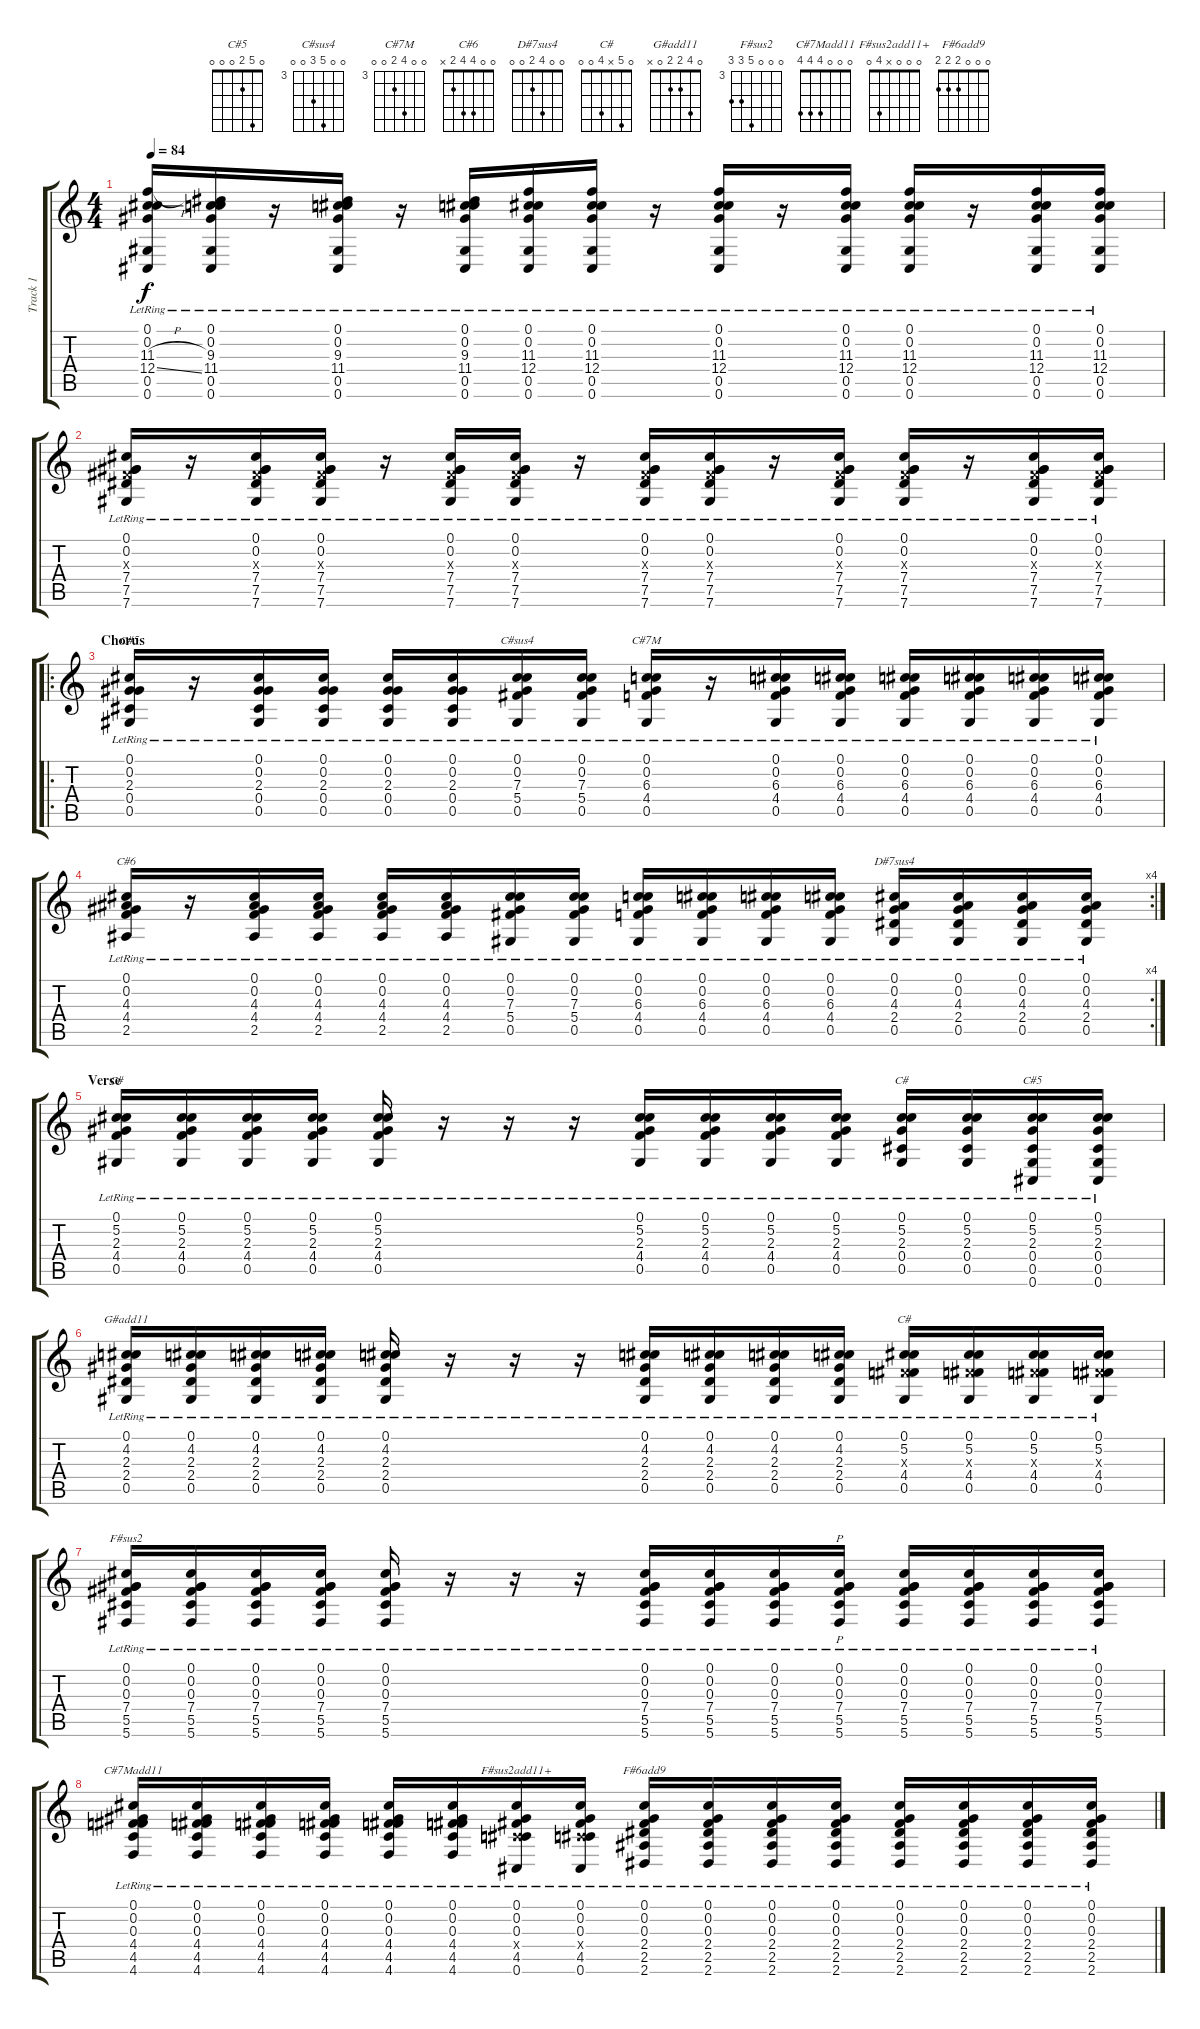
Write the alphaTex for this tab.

\track ("Track 1" "Track 1") {instrument acousticguitarsteel}
\staff {score tabs}
\tuning (Db4 Ab3 Gb3 Db3 Ab2 Db2) {hide}
\chord ("C#5" 0 0 2 0 0 0)
\chord ("C#sus4" 0 0 7 5 0 0) {firstfret 3}
\chord ("C#7M" 0 0 6 4 0 0) {firstfret 3}
\chord ("C#6" 0 0 4 4 2 x)
\chord ("D#7sus4" 0 0 4 2 0 0)
\chord ("C#" 0 5 2 4 0 x)
\chord ("C#" 0 5 2 0 0 x)
\chord ("C#5" 0 5 2 0 0 0)
\chord ("G#add11" 0 4 2 2 0 x)
\chord ("C#" 0 5 x 4 0 0)
\chord ("F#sus2" 0 0 0 7 5 5) {firstfret 3}
\chord ("C#7Madd11" 0 0 0 4 4 4)
\chord ("F#sus2add11+" 0 0 0 x 4 0)
\chord ("F#6add9" 0 0 0 2 2 2)
\ts (4 4)
\tempo 84
\clef g2
\ks c
(0.1{lr} 0.2{lr} 11.3{h} 12.4{ss} 0.5{lr} 0.6{lr}).16{dy f} (0.1{lr} 0.2{lr} 9.3{lr} 11.4{lr} 0.5{lr} 0.6{lr}).16 r.16 (0.1{lr} 0.2{lr} 9.3{lr} 11.4{lr} 0.5{lr} 0.6{lr}).16 r.16 (0.1{lr} 0.2{lr} 9.3{lr} 11.4{lr} 0.5{lr} 0.6{lr}).16 (0.1{lr} 0.2{lr} 11.3{lr} 12.4{lr} 0.5{lr} 0.6{lr}).16 (0.1{lr} 0.2{lr} 11.3{lr} 12.4{lr} 0.5{lr} 0.6{lr}).16 r.16 (0.1{lr} 0.2{lr} 11.3{lr} 12.4{lr} 0.5{lr} 0.6{lr}).16 r.16 (0.1{lr} 0.2{lr} 11.3{lr} 12.4{lr} 0.5{lr} 0.6{lr}).16 (0.1{lr} 0.2{lr} 11.3{lr} 12.4{lr} 0.5{lr} 0.6{lr}).16 r.16 (0.1{lr} 0.2{lr} 11.3{lr} 12.4{lr} 0.5{lr} 0.6{lr}).16 (0.1{lr} 0.2{lr} 11.3{lr} 12.4{lr} 0.5{lr} 0.6{lr}).16 |
(0.1{lr} 0.2{lr} 0.3{x} 7.4{lr} 7.5{lr} 7.6{lr}).16 r.16 (0.1{lr} 0.2{lr} 0.3{x} 7.4{lr} 7.5{lr} 7.6{lr}).16 (0.1{lr} 0.2{lr} 0.3{x} 7.4{lr} 7.5{lr} 7.6{lr}).16 r.16 (0.1{lr} 0.2{lr} 0.3{x} 7.4{lr} 7.5{lr} 7.6{lr}).16 (0.1{lr} 0.2{lr} 0.3{x} 7.4{lr} 7.5{lr} 7.6{lr}).16 r.16 (0.1{lr} 0.2{lr} 0.3{x} 7.4{lr} 7.5{lr} 7.6{lr}).16 (0.1{lr} 0.2{lr} 0.3{x} 7.4{lr} 7.5{lr} 7.6{lr}).16 r.16 (0.1{lr} 0.2{lr} 0.3{x} 7.4{lr} 7.5{lr} 7.6{lr}).16 (0.1{lr} 0.2{lr} 0.3{x} 7.4{lr} 7.5{lr} 7.6{lr}).16 r.16 (0.1{lr} 0.2{lr} 0.3{x} 7.4{lr} 7.5{lr} 7.6{lr}).16 (0.1{lr} 0.2{lr} 0.3{x} 7.4{lr} 7.5{lr} 7.6{lr}).16 |
\ro
\section ("" "Chorus")
(0.1{lr} 0.2{lr} 2.3{lr} 0.4{lr} 0.5{lr}).16{ch "C#5"} r.16 (0.1{lr} 0.2{lr} 2.3{lr} 0.4{lr} 0.5{lr}).16 (0.1{lr} 0.2{lr} 2.3{lr} 0.4{lr} 0.5{lr}).16 (0.1{lr} 0.2{lr} 2.3{lr} 0.4{lr} 0.5{lr}).16 (0.1{lr} 0.2{lr} 2.3{lr} 0.4{lr} 0.5{lr}).16 (0.1{lr} 0.2{lr} 7.3{lr} 5.4{lr} 0.5{lr}).16{ch "C#sus4"} (0.1{lr} 0.2{lr} 7.3{lr} 5.4{lr} 0.5{lr}).16 (0.1{lr} 0.2{lr} 6.3{lr} 4.4{lr} 0.5{lr}).16{ch "C#7M"} r.16 (0.1{lr} 0.2{lr} 6.3{lr} 4.4{lr} 0.5{lr}).16 (0.1{lr} 0.2{lr} 6.3{lr} 4.4{lr} 0.5{lr}).16 (0.1{lr} 0.2{lr} 6.3{lr} 4.4{lr} 0.5{lr}).16 (0.1{lr} 0.2{lr} 6.3{lr} 4.4{lr} 0.5{lr}).16 (0.1{lr} 0.2{lr} 6.3{lr} 4.4{lr} 0.5{lr}).16 (0.1{lr} 0.2{lr} 6.3{lr} 4.4{lr} 0.5{lr}).16 |
\rc 4
(0.1{lr} 0.2{lr} 4.3{lr} 4.4{lr} 2.5{lr}).16{ch "C#6"} r.16 (0.1{lr} 0.2{lr} 4.3{lr} 4.4{lr} 2.5{lr}).16 (0.1{lr} 0.2{lr} 4.3{lr} 4.4{lr} 2.5{lr}).16 (0.1{lr} 0.2{lr} 4.3{lr} 4.4{lr} 2.5{lr}).16 (0.1{lr} 0.2{lr} 4.3{lr} 4.4{lr} 2.5{lr}).16 (0.1{lr} 0.2{lr} 7.3{lr} 5.4{lr} 0.5{lr}).16 (0.1{lr} 0.2{lr} 7.3{lr} 5.4{lr} 0.5{lr}).16 (0.1{lr} 0.2{lr} 6.3{lr} 4.4{lr} 0.5{lr}).16 (0.1{lr} 0.2{lr} 6.3{lr} 4.4{lr} 0.5{lr}).16 (0.1{lr} 0.2{lr} 6.3{lr} 4.4{lr} 0.5{lr}).16 (0.1{lr} 0.2{lr} 6.3{lr} 4.4{lr} 0.5{lr}).16 (0.1{lr} 0.2{lr} 4.3{lr} 2.4{lr} 0.5{lr}).16{ch "D#7sus4"} (0.1{lr} 0.2{lr} 4.3{lr} 2.4{lr} 0.5{lr}).16 (0.1{lr} 0.2{lr} 4.3{lr} 2.4{lr} 0.5{lr}).16 (0.1{lr} 0.2{lr} 4.3{lr} 2.4{lr} 0.5{lr}).16 |
\section ("" "Verse")
(0.1{lr} 5.2{lr} 2.3{lr} 4.4{lr} 0.5{lr}).16{ch "C#"} (0.1{lr} 5.2{lr} 2.3{lr} 4.4{lr} 0.5{lr}).16 (0.1{lr} 5.2{lr} 2.3{lr} 4.4{lr} 0.5{lr}).16 (0.1{lr} 5.2{lr} 2.3{lr} 4.4{lr} 0.5{lr}).16 (0.1{lr} 5.2{lr} 2.3{lr} 4.4{lr} 0.5{lr}).16 r.16 r.16 r.16 (0.1{lr} 5.2{lr} 2.3{lr} 4.4{lr} 0.5{lr}).16 (0.1{lr} 5.2{lr} 2.3{lr} 4.4{lr} 0.5{lr}).16 (0.1{lr} 5.2{lr} 2.3{lr} 4.4{lr} 0.5{lr}).16 (0.1{lr} 5.2{lr} 2.3{lr} 4.4{lr} 0.5{lr}).16 (0.1{lr} 5.2{lr} 2.3{lr} 0.4{lr} 0.5{lr}).16{ch "C#"} (0.1{lr} 5.2{lr} 2.3{lr} 0.4{lr} 0.5{lr}).16 (0.1{lr} 5.2{lr} 2.3{lr} 0.4{lr} 0.5{lr} 0.6{lr}).16{ch "C#5"} (0.1{lr} 5.2{lr} 2.3{lr} 0.4{lr} 0.5{lr} 0.6{lr}).16 |
(0.1{lr} 4.2{lr} 2.3{lr} 2.4{lr} 0.5{lr}).16{ch "G#add11"} (0.1{lr} 4.2{lr} 2.3{lr} 2.4{lr} 0.5{lr}).16 (0.1{lr} 4.2{lr} 2.3{lr} 2.4{lr} 0.5{lr}).16 (0.1{lr} 4.2{lr} 2.3{lr} 2.4{lr} 0.5{lr}).16 (0.1{lr} 4.2{lr} 2.3{lr} 2.4{lr} 0.5{lr}).16 r.16 r.16 r.16 (0.1{lr} 4.2{lr} 2.3{lr} 2.4{lr} 0.5{lr}).16 (0.1{lr} 4.2{lr} 2.3{lr} 2.4{lr} 0.5{lr}).16 (0.1{lr} 4.2{lr} 2.3{lr} 2.4{lr} 0.5{lr}).16 (0.1{lr} 4.2{lr} 2.3{lr} 2.4{lr} 0.5{lr}).16 (0.1{lr} 5.2{lr} 0.3{x} 4.4{lr} 0.5{lr}).16{ch "C#"} (0.1{lr} 5.2{lr} 0.3{x} 4.4{lr} 0.5{lr}).16 (0.1{lr} 5.2{lr} 0.3{x} 4.4{lr} 0.5{lr}).16 (0.1{lr} 5.2{lr} 0.3{x} 4.4{lr} 0.5{lr}).16 |
(0.1{lr} 0.2{lr} 0.3{lr} 7.4{lr} 5.5{lr} 5.6{lr}).16{ch "F#sus2"} (0.1{lr} 0.2{lr} 0.3{lr} 7.4{lr} 5.5{lr} 5.6{lr}).16 (0.1{lr} 0.2{lr} 0.3{lr} 7.4{lr} 5.5{lr} 5.6{lr}).16 (0.1{lr} 0.2{lr} 0.3{lr} 7.4{lr} 5.5{lr} 5.6{lr}).16 (0.1{lr} 0.2{lr} 0.3{lr} 7.4{lr} 5.5{lr} 5.6{lr}).16 r.16 r.16 r.16 (0.1{lr} 0.2{lr} 0.3{lr} 7.4{lr} 5.5{lr} 5.6{lr}).16 (0.1{lr} 0.2{lr} 0.3{lr} 7.4{lr} 5.5{lr} 5.6{lr}).16 (0.1{lr} 0.2{lr} 0.3{lr} 7.4{lr} 5.5{lr} 5.6{lr}).16 (0.1{lr} 0.2{lr} 0.3{lr} 7.4{lr} 5.5{lr} 5.6{lr}).16{p} (0.1{lr} 0.2{lr} 0.3{lr} 7.4{lr} 5.5{lr} 5.6{lr}).16 (0.1{lr} 0.2{lr} 0.3{lr} 7.4{lr} 5.5{lr} 5.6{lr}).16 (0.1{lr} 0.2{lr} 0.3{lr} 7.4{lr} 5.5{lr} 5.6{lr}).16 (0.1{lr} 0.2{lr} 0.3{lr} 7.4{lr} 5.5{lr} 5.6{lr}).16 |
(0.1{lr} 0.2{lr} 0.3{lr} 4.4{lr} 4.5{lr} 4.6{lr}).16{ch "C#7Madd11"} (0.1{lr} 0.2{lr} 0.3{lr} 4.4{lr} 4.5{lr} 4.6{lr}).16 (0.1{lr} 0.2{lr} 0.3{lr} 4.4{lr} 4.5{lr} 4.6{lr}).16 (0.1{lr} 0.2{lr} 0.3{lr} 4.4{lr} 4.5{lr} 4.6{lr}).16 (0.1{lr} 0.2{lr} 0.3{lr} 4.4{lr} 4.5{lr} 4.6{lr}).16 (0.1{lr} 0.2{lr} 0.3{lr} 4.4{lr} 4.5{lr} 4.6{lr}).16 (0.1{lr} 0.2{lr} 0.3{lr} 0.4{x} 4.5{lr} 0.6{lr}).16{ch "F#sus2add11+"} (0.1{lr} 0.2{lr} 0.3{lr} 0.4{x} 4.5{lr} 0.6{lr}).16 (0.1{lr} 0.2{lr} 0.3{lr} 2.4{lr} 2.5{lr} 2.6{lr}).16{ch "F#6add9"} (0.1{lr} 0.2{lr} 0.3{lr} 2.4{lr} 2.5{lr} 2.6{lr}).16 (0.1{lr} 0.2{lr} 0.3{lr} 2.4{lr} 2.5{lr} 2.6{lr}).16 (0.1{lr} 0.2{lr} 0.3{lr} 2.4{lr} 2.5{lr} 2.6{lr}).16 (0.1{lr} 0.2{lr} 0.3{lr} 2.4{lr} 2.5{lr} 2.6{lr}).16 (0.1{lr} 0.2{lr} 0.3{lr} 2.4{lr} 2.5{lr} 2.6{lr}).16 (0.1{lr} 0.2{lr} 0.3{lr} 2.4{lr} 2.5{lr} 2.6{lr}).16 (0.1{lr} 0.2{lr} 0.3{lr} 2.4{lr} 2.5{lr} 2.6{lr}).16
